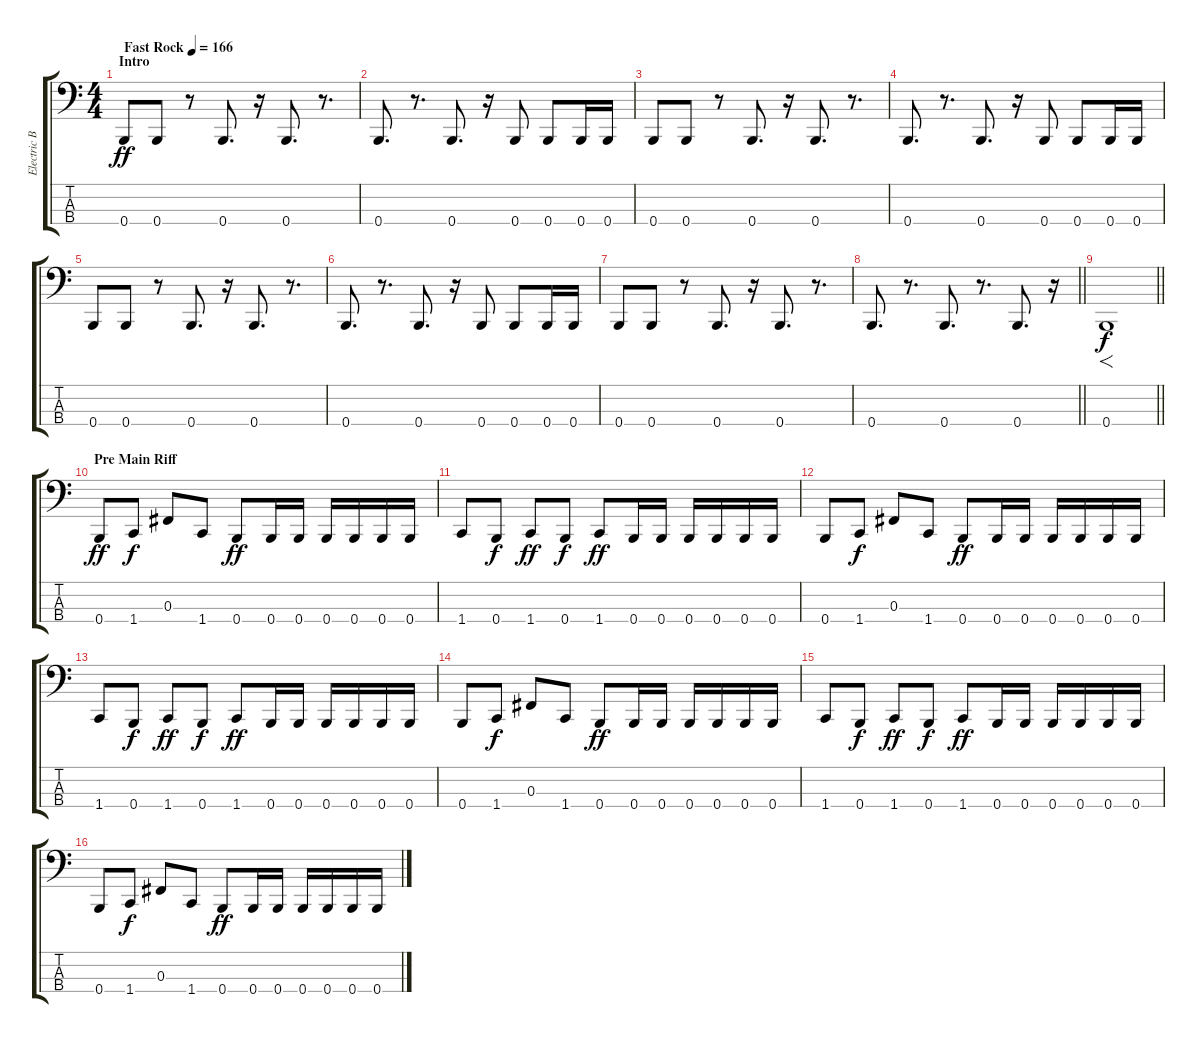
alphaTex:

\track ("Electric Bass " "Electric B") {instrument electricbasspick}
\staff {score tabs}
\tuning (E2 B1 Gb1 B0) {hide}
\ts (4 4)
\section ("" "Intro")
\tempo (166 "Fast Rock")
\clef f4
\ks c
0.4.8{dy ff instrument electricbasspick} 0.4.8 r.8 0.4.8{d} r.16 0.4.8{d} r.8{d} |
0.4.8{d} r.8{d} 0.4.8{d} r.16 0.4.8 0.4.8 0.4.16 0.4.16 |
0.4.8 0.4.8 r.8 0.4.8{d} r.16 0.4.8{d} r.8{d} |
0.4.8{d} r.8{d} 0.4.8{d} r.16 0.4.8 0.4.8 0.4.16 0.4.16 |
0.4.8 0.4.8 r.8 0.4.8{d} r.16 0.4.8{d} r.8{d} |
0.4.8{d} r.8{d} 0.4.8{d} r.16 0.4.8 0.4.8 0.4.16 0.4.16 |
0.4.8 0.4.8 r.8 0.4.8{d} r.16 0.4.8{d} r.8{d} |
\barLineRight lightlight
0.4.8{d} r.8{d} 0.4.8{d} r.8{d} 0.4.8{d} r.16 |
\barLineRight lightlight
0.4.1{f dy f volume 16} |
\section ("" "Pre Main Riff")
0.4.8{dy ff volume 16} 1.4.8{dy f} 0.3.8 1.4.8 0.4.8{dy ff} 0.4.16 0.4.16 0.4.16 0.4.16 0.4.16 0.4.16 |
1.4.8 0.4.8{dy f} 1.4.8{dy ff} 0.4.8{dy f} 1.4.8{dy ff} 0.4.16 0.4.16 0.4.16 0.4.16 0.4.16 0.4.16 |
0.4.8 1.4.8{dy f} 0.3.8 1.4.8 0.4.8{dy ff} 0.4.16 0.4.16 0.4.16 0.4.16 0.4.16 0.4.16 |
1.4.8 0.4.8{dy f} 1.4.8{dy ff} 0.4.8{dy f} 1.4.8{dy ff} 0.4.16 0.4.16 0.4.16 0.4.16 0.4.16 0.4.16 |
0.4.8 1.4.8{dy f} 0.3.8 1.4.8 0.4.8{dy ff} 0.4.16 0.4.16 0.4.16 0.4.16 0.4.16 0.4.16 |
1.4.8 0.4.8{dy f} 1.4.8{dy ff} 0.4.8{dy f} 1.4.8{dy ff} 0.4.16 0.4.16 0.4.16 0.4.16 0.4.16 0.4.16 |
0.4.8 1.4.8{dy f} 0.3.8 1.4.8 0.4.8{dy ff} 0.4.16 0.4.16 0.4.16 0.4.16 0.4.16 0.4.16
